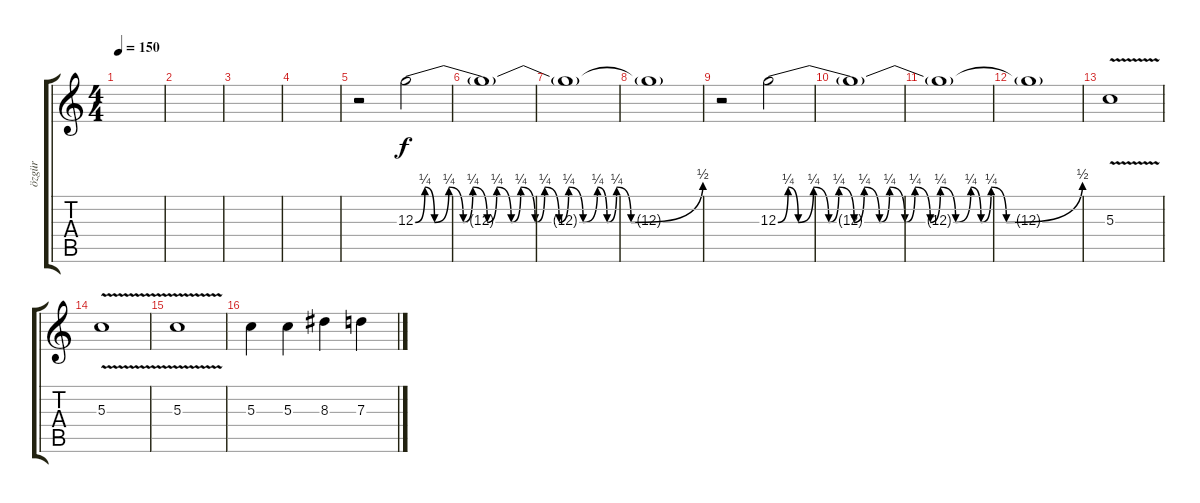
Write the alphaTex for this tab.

\track ("özgür" "özgür") {instrument overdrivenguitar}
\staff {score tabs}
\tuning (E4 B3 G3 D3 A2 D2) {hide}
\ts (4 4)
\tempo 150
\clef g2
\ks c
|
|
|
|
r.2{volume 16 instrument electricguitarmuted} 12.3{be (custom 0 0 2 1 4 0 7 1 10 0 12 1 15 0 17 1 20 0 22 1 25 0 27 1 30 0 32 1 35 0 38 1 40 0 42 1 45 0 60 2)}.2 |
12.3{t}.1 |
12.3{t}.1 |
12.3{t}.1 |
r.2{volume 16 instrument electricguitarmuted} 12.3{be (custom 0 0 2 1 4 0 7 1 10 0 12 1 15 0 17 1 20 0 22 1 25 0 27 1 30 0 32 1 35 0 38 1 40 0 42 1 45 0 60 2)}.2 |
12.3{t}.1 |
12.3{t}.1 |
12.3{t}.1 |
5.3{v}.1 |
5.3{v}.1 |
5.3{v}.1 |
5.3.4 5.3.4 8.3.4 7.3.4
